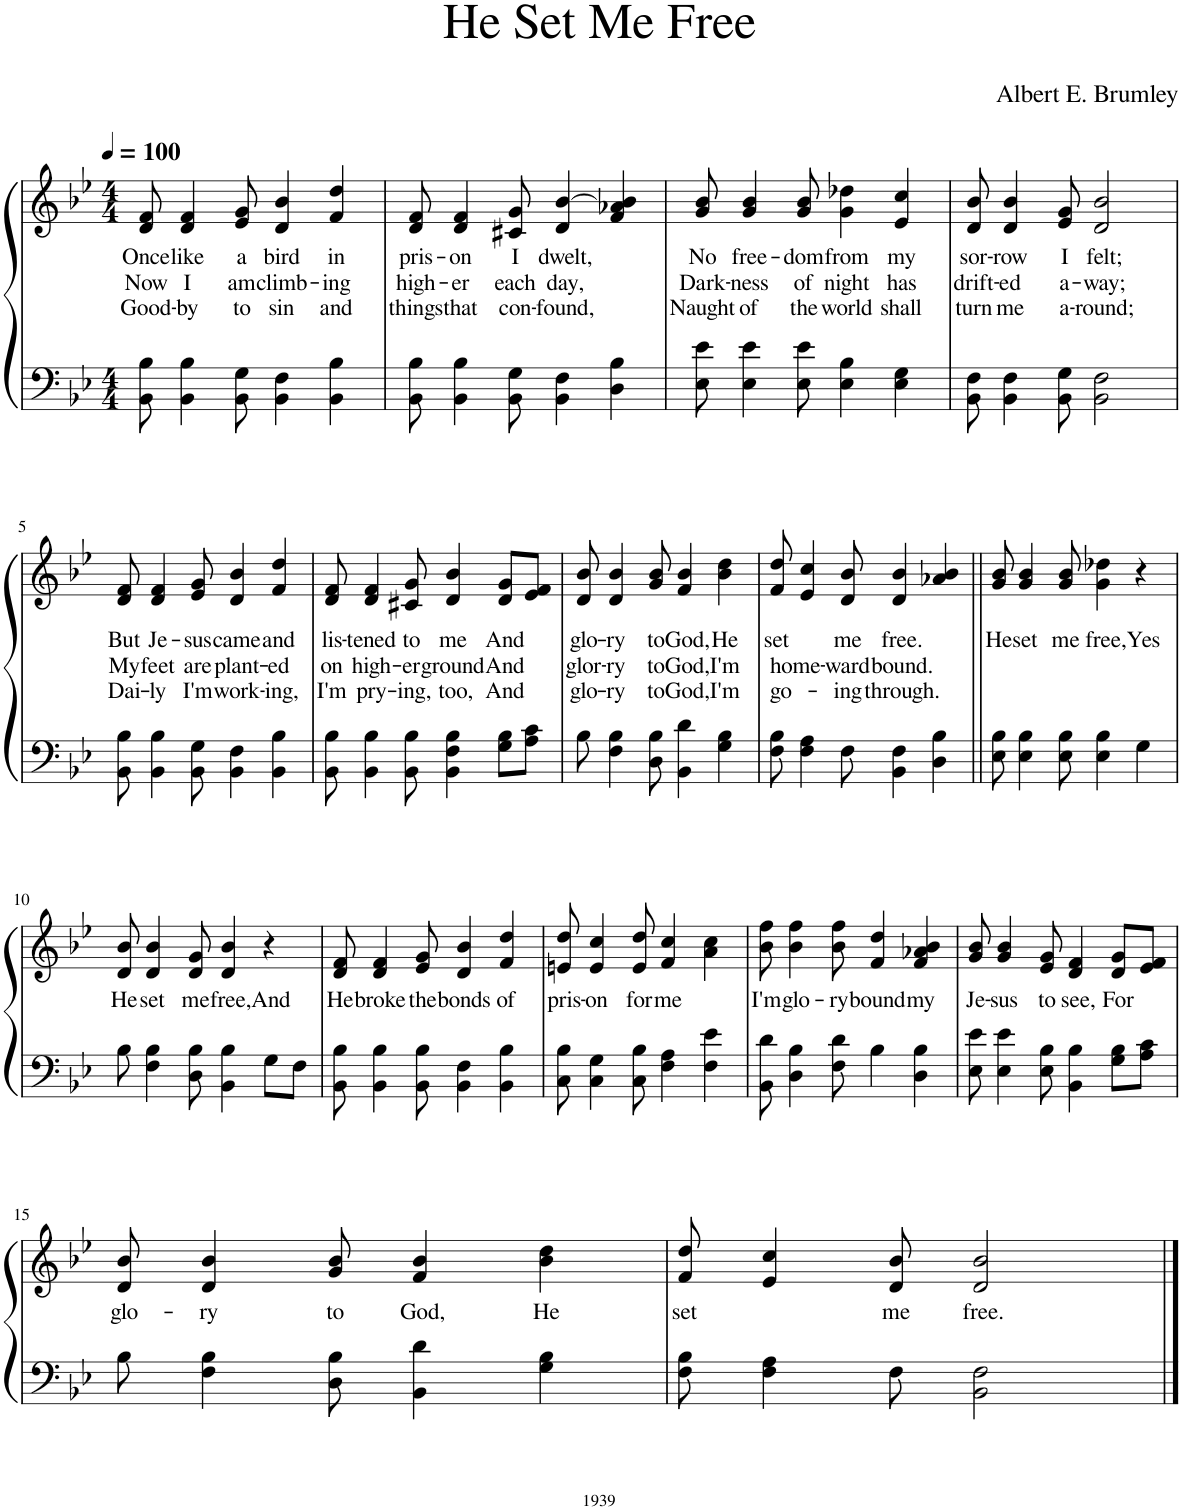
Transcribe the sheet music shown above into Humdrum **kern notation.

**kern	**kern	**text	**text	**text
*part1	*part1	*part1	*part1	*part1
*staff2	*staff1	*staff1	*staff1	*staff1
*I"Piano	*	*	*	*
*I'Pno.	*	*	*	*
*clefF4	*clefG2	*	*	*
*k[b-e-]	*k[b-e-]	*	*	*
*M4/4	*M4/4	*	*	*
*MM100	*MM100	*	*	*
=1	=1	=1	=1	=1
!	!	!LO:LY:b	!LO:LY:b	!LO:LY:b
8BB-\ 8B-\	8d/ 8f/	Once	Now	Good-
!	!	!LO:LY:b	!LO:LY:b	!LO:LY:b
4BB-\ 4B-\	4d/ 4f/	like	I	-by
!	!	!LO:LY:b	!LO:LY:b	!LO:LY:b
8BB-\ 8G\	8e-/ 8g/	a	am	to
!	!	!LO:LY:b	!LO:LY:b	!LO:LY:b
4BB-\ 4F\	4d/ 4b-/	bird	climb-	sin
!	!	!LO:LY:b	!LO:LY:b	!LO:LY:b
4BB-\ 4B-\	4f/ 4dd/	in	-ing	and
=2	=2	=2	=2	=2
!	!	!LO:LY:b	!LO:LY:b	!LO:LY:b
8BB-\ 8B-\	8d/ 8f/	pris-	high-	things
!	!	!LO:LY:b	!LO:LY:b	!LO:LY:b
4BB-\ 4B-\	4d/ 4f/	-on	-er	that
!	!	!LO:LY:b	!LO:LY:b	!LO:LY:b
8BB-\ 8G\	8c#X/ 8g/	I	each	con-
!	!	!LO:LY:b	!LO:LY:b	!LO:LY:b
4BB-\ 4F\	4d/ [4b-/	dwelt,	day,	-found,
4D\ 4B-\	4f/ 4a-X/ 4b-/]	.	.	.
=3	=3	=3	=3	=3
!	!	!LO:LY:b	!LO:LY:b	!LO:LY:b
8E-\ 8e-\	8g/ 8b-/	No	Dark-	Naught
!	!	!LO:LY:b	!LO:LY:b	!LO:LY:b
4E-\ 4e-\	4g/ 4b-/	free-	-ness	of
!	!	!LO:LY:b	!LO:LY:b	!LO:LY:b
8E-\ 8e-\	8g/ 8b-/	-dom	of	the
!	!	!LO:LY:b	!LO:LY:b	!LO:LY:b
4E-\ 4B-\	4g\ 4dd-X\	from	night	world
!	!	!LO:LY:b	!LO:LY:b	!LO:LY:b
4E-\ 4G\	4e-/ 4cc/	my	has	shall
=4	=4	=4	=4	=4
!	!	!LO:LY:b	!LO:LY:b	!LO:LY:b
8BB-\ 8F\	8d/ 8b-/	sor-	drift-	turn
!	!	!LO:LY:b	!LO:LY:b	!LO:LY:b
4BB-\ 4F\	4d/ 4b-/	-row	-ed	me
!	!	!LO:LY:b	!LO:LY:b	!LO:LY:b
8BB-\ 8G\	8e-/ 8g/	I	a-	a-
!	!	!LO:LY:b	!LO:LY:b	!LO:LY:b
2BB-\ 2F\	2d/ 2b-/	felt;	-way;	-round;
!!LO:LB:g=z
=5	=5	=5	=5	=5
!	!	!LO:LY:b	!LO:LY:b	!LO:LY:b
8BB-\ 8B-\	8d/ 8f/	But	My	Dai-
!	!	!LO:LY:b	!LO:LY:b	!LO:LY:b
4BB-\ 4B-\	4d/ 4f/	Je-	feet	-ly
!	!	!LO:LY:b	!LO:LY:b	!LO:LY:b
8BB-\ 8G\	8e-/ 8g/	-sus	are	I'm
!	!	!LO:LY:b	!LO:LY:b	!LO:LY:b
4BB-\ 4F\	4d/ 4b-/	came	plant-	work-
!	!	!LO:LY:b	!LO:LY:b	!LO:LY:b
4BB-\ 4B-\	4f/ 4dd/	and	-ed	-ing,
=6	=6	=6	=6	=6
!	!	!LO:LY:b	!LO:LY:b	!LO:LY:b
8BB-\ 8B-\	8d/ 8f/	lis-	on	I'm
!	!	!LO:LY:b	!LO:LY:b	!LO:LY:b
4BB-\ 4B-\	4d/ 4f/	-tened	high-	pry-
!	!	!LO:LY:b	!LO:LY:b	!LO:LY:b
8BB-\ 8B-\	8c#X/ 8g/	to	-er	-ing,
!	!	!LO:LY:b	!LO:LY:b	!LO:LY:b
4BB-\ 4F\ 4B-\	4d/ 4b-/	me	ground	too,
!	!	!LO:LY:b	!LO:LY:b	!LO:LY:b
8G\ 8B-\L	8d/ 8g/L	And	And	And
8A\ 8c\J	8e-/ 8f/J	.	.	.
=7	=7	=7	=7	=7
!	!	!LO:LY:b	!LO:LY:b	!LO:LY:b
8B-\	8d/ 8b-/	glo-	glor-	glo-
!	!	!LO:LY:b	!LO:LY:b	!LO:LY:b
4F\ 4B-\	4d/ 4b-/	-ry	-ry	-ry
!	!	!LO:LY:b	!LO:LY:b	!LO:LY:b
8D\ 8B-\	8g/ 8b-/	to	to	to
!	!	!LO:LY:b	!LO:LY:b	!LO:LY:b
4BB-\ 4d\	4f/ 4b-/	God,	God,	God,
!	!	!LO:LY:b	!LO:LY:b	!LO:LY:b
4G\ 4B-\	4b-\ 4dd\	He	I'm	I'm
=8	=8	=8	=8	=8
!	!	!LO:LY:b	!LO:LY:b	!LO:LY:b
8F\ 8B-\	8f/ 8dd/	set	home-	go-
4F\ 4A\	4e-/ 4cc/	.	.	.
!	!	!LO:LY:b	!LO:LY:b	!LO:LY:b
8F\	8d/ 8b-/	me	-ward	-ing
!	!	!LO:LY:b	!LO:LY:b	!LO:LY:b
4BB-\ 4F\	4d/ 4b-/	free.	bound.	through.
4D\ 4B-\	4a-X/ 4b-/	.	.	.
=9||	=9||	=9||	=9||	=9||
!	!	!LO:LY:b	!	!
8E-\ 8B-\	8g/ 8b-/	He	.	.
!	!	!LO:LY:b	!	!
4E-\ 4B-\	4g/ 4b-/	set	.	.
!	!	!LO:LY:b	!	!
8E-\ 8B-\	8g/ 8b-/	me	.	.
!	!	!LO:LY:b	!	!
4E-\ 4B-\	4g\ 4dd-X\	free,	.	.
!	!	!LO:LY:b	!	!
4G\	4r	Yes	.	.
!!LO:LB:g=z
=10	=10	=10	=10	=10
!	!	!LO:LY:b	!	!
8B-\	8d/ 8b-/	He	.	.
!	!	!LO:LY:b	!	!
4F\ 4B-\	4d/ 4b-/	set	.	.
!	!	!LO:LY:b	!	!
8D\ 8B-\	8d/ 8g/	me	.	.
!	!	!LO:LY:b	!	!
4BB-\ 4B-\	4d/ 4b-/	free,	.	.
!	!	!LO:LY:b	!	!
8G\L	4r	And	.	.
8F\J	.	.	.	.
=11	=11	=11	=11	=11
!	!	!LO:LY:b	!	!
8BB-\ 8B-\	8d/ 8f/	He	.	.
!	!	!LO:LY:b	!	!
4BB-\ 4B-\	4d/ 4f/	broke	.	.
!	!	!LO:LY:b	!	!
8BB-\ 8B-\	8e-/ 8g/	the	.	.
!	!	!LO:LY:b	!	!
4BB-\ 4F\	4d/ 4b-/	bonds	.	.
!	!	!LO:LY:b	!	!
4BB-\ 4B-\	4f/ 4dd/	of	.	.
=12	=12	=12	=12	=12
!	!	!LO:LY:b	!	!
8C\ 8B-\	8en/ 8dd/	pris-	.	.
!	!	!LO:LY:b	!	!
4C\ 4G\	4e/ 4cc/	-on	.	.
!	!	!LO:LY:b	!	!
8C\ 8B-\	8e/ 8dd/	for	.	.
!	!	!LO:LY:b	!	!
4F\ 4A\	4f/ 4cc/	me	.	.
4F\ 4e-\	4a\ 4cc\	.	.	.
=13	=13	=13	=13	=13
!	!	!LO:LY:b	!	!
8BB-\ 8d\	8b-\ 8ff\	I'm	.	.
!	!	!LO:LY:b	!	!
4D\ 4B-\	4b-\ 4ff\	glo-	.	.
!	!	!LO:LY:b	!	!
8F\ 8d\	8b-\ 8ff\	-ry	.	.
!	!	!LO:LY:b	!	!
4B-\	4f/ 4dd/	bound	.	.
!	!	!LO:LY:b	!	!
4D\ 4B-\	4f/ 4a-X/ 4b-/	my	.	.
=14	=14	=14	=14	=14
!	!	!LO:LY:b	!	!
8E-\ 8e-\	8g/ 8b-/	Je-	.	.
!	!	!LO:LY:b	!	!
4E-\ 4e-\	4g/ 4b-/	-sus	.	.
!	!	!LO:LY:b	!	!
8E-\ 8B-\	8e-/ 8g/	to	.	.
!	!	!LO:LY:b	!	!
4BB-\ 4B-\	4d/ 4f/	see,	.	.
!	!	!LO:LY:b	!	!
8G\ 8B-\L	8d/ 8g/L	For	.	.
8A\ 8c\J	8e-/ 8f/J	.	.	.
!!LO:LB:g=z
=15	=15	=15	=15	=15
!	!	!LO:LY:b	!	!
8B-\	8d/ 8b-/	glo-	.	.
!	!	!LO:LY:b	!	!
4F\ 4B-\	4d/ 4b-/	-ry	.	.
!	!	!LO:LY:b	!	!
8D\ 8B-\	8g/ 8b-/	to	.	.
!	!	!LO:LY:b	!	!
4BB-\ 4d\	4f/ 4b-/	God,	.	.
!	!	!LO:LY:b	!	!
4G\ 4B-\	4b-\ 4dd\	He	.	.
=16	=16	=16	=16	=16
!	!	!LO:LY:b	!	!
8F\ 8B-\	8f/ 8dd/	set	.	.
4F\ 4A\	4e-/ 4cc/	.	.	.
!	!	!LO:LY:b	!	!
8F\	8d/ 8b-/	me	.	.
!	!	!LO:LY:b	!	!
2BB-\ 2F\	2d/ 2b-/	free.	.	.
==	==	==	==	==
*-	*-	*-	*-	*-
